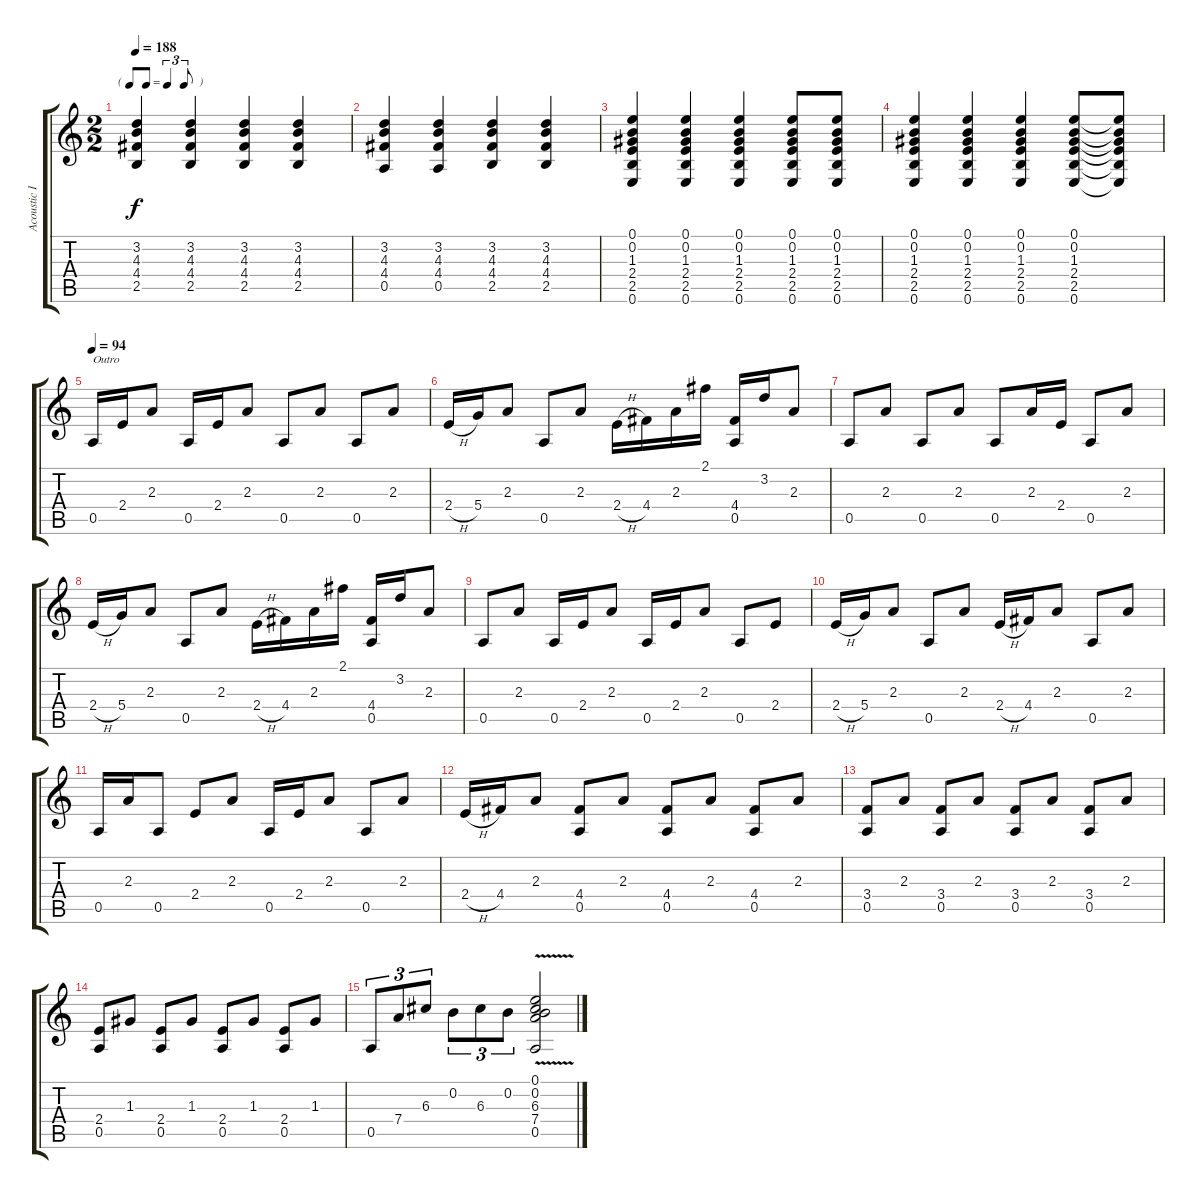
\track ("Acoustic III" "Acoustic I") {instrument acousticguitarnylon}
\staff {score tabs}
\tuning (E4 B3 G3 D3 A2 E2) {hide}
\ts (2 2)
\tf triplet8th
\tempo 188
\clef g2
\ks c
(3.2 4.3 4.4 2.5).4{dy f} (3.2 4.3 4.4 2.5).4 (3.2 4.3 4.4 2.5).4 (3.2 4.3 4.4 2.5).4 |
(3.2 4.3 4.4 0.5).4 (3.2 4.3 4.4 0.5).4 (3.2 4.3 4.4 2.5).4 (3.2 4.3 4.4 2.5).4 |
(0.1 0.2 1.3 2.4 2.5 0.6).4 (0.1 0.2 1.3 2.4 2.5 0.6).4 (0.1 0.2 1.3 2.4 2.5 0.6).4 (0.1 0.2 1.3 2.4 2.5 0.6).8 (0.1 0.2 1.3 2.4 2.5 0.6).8 |
(0.1 0.2 1.3 2.4 2.5 0.6).4 (0.1 0.2 1.3 2.4 2.5 0.6).4 (0.1 0.2 1.3 2.4 2.5 0.6).4 (0.1 0.2 1.3 2.4 2.5 0.6).8 (0.1{t} 0.2{t} 1.3{t} 2.4{t} 2.5{t} 0.6{t}).8 |
\tempo 94
0.5.16{txt "Outro"} 2.4.16 2.3.8 0.5.16 2.4.16 2.3.8 0.5.8 2.3.8 0.5.8 2.3.8 |
2.4{h}.16 5.4.16 2.3.8 0.5.8 2.3.8 2.4{h}.16 4.4.16 2.3.16 2.1.16 (4.4 0.5).16 3.2.16 2.3.8 |
0.5.8 2.3.8 0.5.8 2.3.8 0.5.8 2.3.16 2.4.16 0.5.8 2.3.8 |
2.4{h}.16 5.4.16 2.3.8 0.5.8 2.3.8 2.4{h}.16 4.4.16 2.3.16 2.1.16 (4.4 0.5).16 3.2.16 2.3.8 |
0.5.8 2.3.8 0.5.16 2.4.16 2.3.8 0.5.16 2.4.16 2.3.8 0.5.8 2.4.8 |
2.4{h}.16 5.4.16 2.3.8 0.5.8 2.3.8 2.4{h}.16 4.4.16 2.3.8 0.5.8 2.3.8 |
0.5.16 2.3.16 0.5.8 2.4.8 2.3.8 0.5.16 2.4.16 2.3.8 0.5.8 2.3.8 |
2.4{h}.16 4.4.16 2.3.8 (4.4 0.5).8 2.3.8 (4.4 0.5).8 2.3.8 (4.4 0.5).8 2.3.8 |
(3.4 0.5).8 2.3.8 (3.4 0.5).8 2.3.8 (3.4 0.5).8 2.3.8 (3.4 0.5).8 2.3.8 |
(2.4 0.5).8 1.3.8 (2.4 0.5).8 1.3.8 (2.4 0.5).8 1.3.8 (2.4 0.5).8 1.3.8 |
0.5.8{tu (3 2)} 7.4.8{tu (3 2)} 6.3.8{tu (3 2)} 0.2.8{tu (3 2)} 6.3.8{tu (3 2)} 0.2.8{tu (3 2)} (0.1{v} 0.2{v} 6.3{v} 7.4{v} 0.5{v}).2
